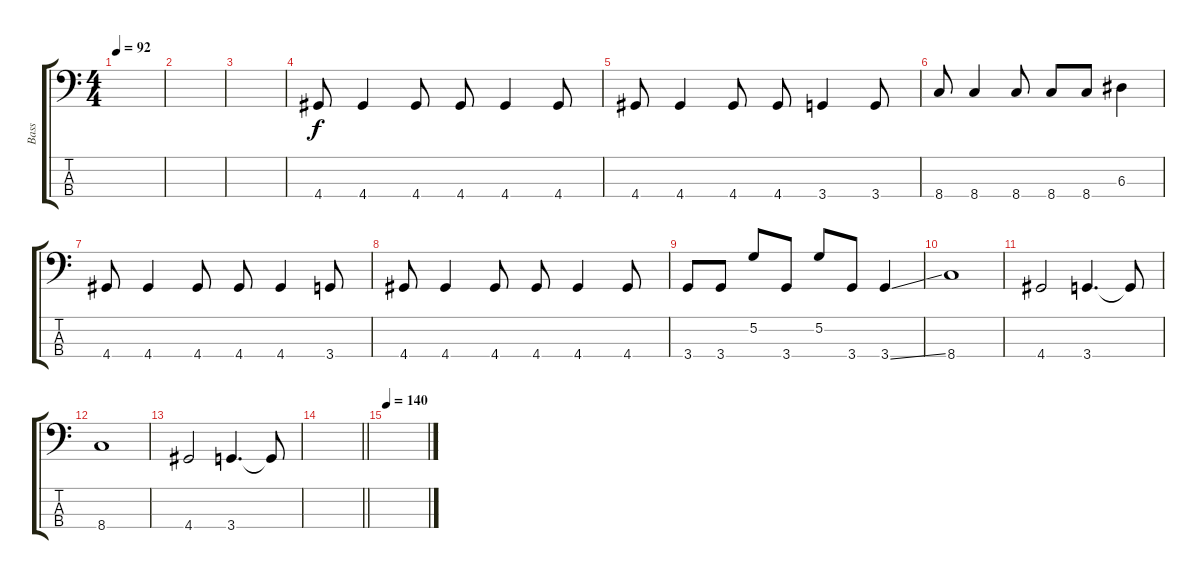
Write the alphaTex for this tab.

\track ("Bass" "Bass") {instrument electricbassfinger}
\staff {score tabs}
\tuning (G2 D2 A1 E1) {hide}
\ts (4 4)
\tempo 92
\clef f4
\ks c
|
|
|
4.4.8 4.4.4 4.4.8 4.4.8 4.4.4 4.4.8 |
4.4.8 4.4.4 4.4.8 4.4.8 3.4.4 3.4.8 |
8.4.8 8.4.4 8.4.8 8.4.8 8.4.8 6.3.4 |
4.4.8 4.4.4 4.4.8 4.4.8 4.4.4 3.4.8 |
4.4.8 4.4.4 4.4.8 4.4.8 4.4.4 4.4.8 |
3.4.8 3.4.8 5.2.8 3.4.8 5.2.8 3.4.8 3.4{ss}.4 |
8.4.1 |
4.4.2 3.4.4{d} 3.4{t}.8 |
8.4.1 |
4.4.2 3.4.4{d} 3.4{t}.8 |
\barLineRight lightlight
|
\tempo 140
